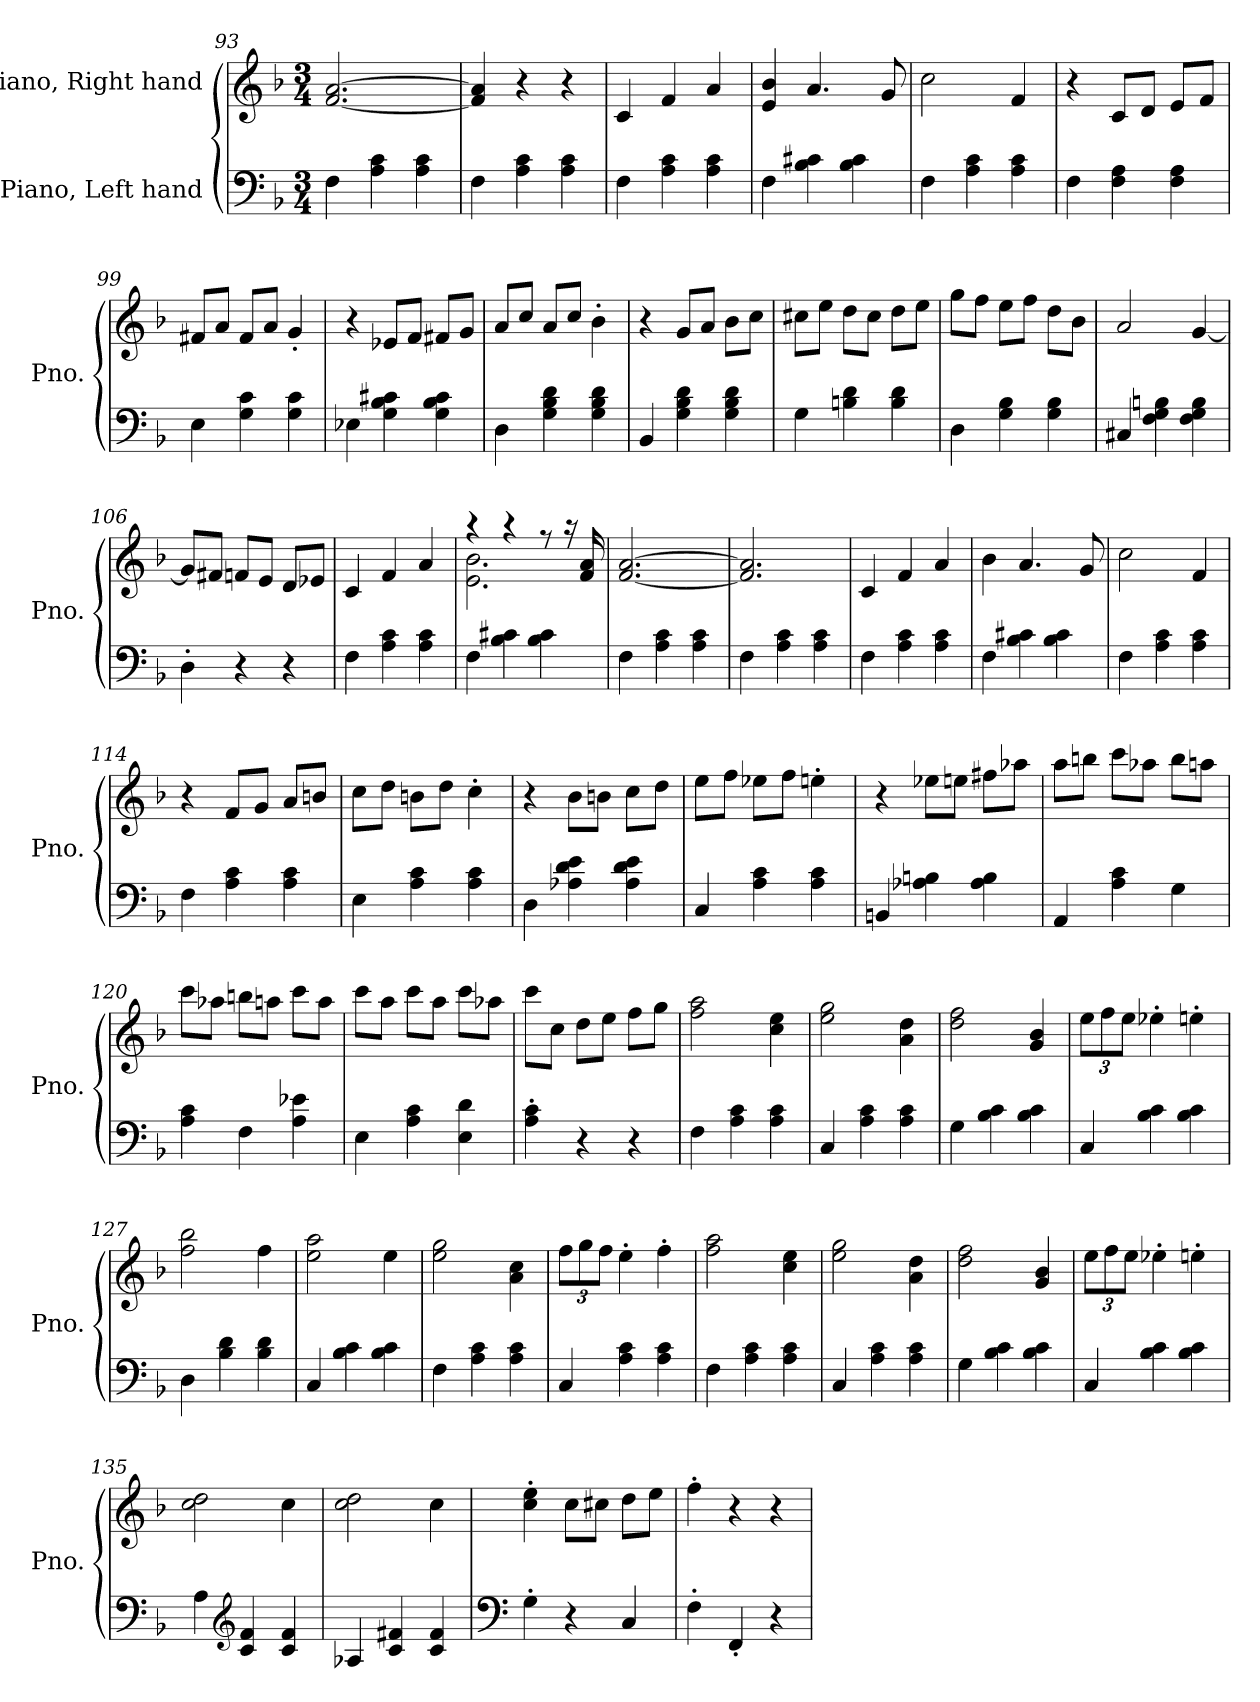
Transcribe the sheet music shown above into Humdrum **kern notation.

**kern	**kern
*part2	*part1
*staff2	*staff1
*I"Piano, Left hand	*I"Piano, Right hand
*I'Pno.	*I'Pno.
*clefF4	*clefG2
*k[b-]	*k[b-]
*M3/4	*M3/4
=93	=93
4F\	[2.f/ [2.a/
4A\ 4c\	.
4A\ 4c\	.
=94	=94
4F\	4f/] 4a/]
4A\ 4c\	4r
4A\ 4c\	4r
=95	=95
4F\	4c/
4A\ 4c\	4f/
4A\ 4c\	4a/
=96	=96
4F\	4e/ 4b-/
4B-\ 4c#X\	4.a/
4B-\ 4c#\	.
.	8g/
!!LO:LB:g=z
=97	=97
4F\	2cc\
4A\ 4c\	.
4A\ 4c\	4f/
=98	=98
4F\	4r
4F\ 4A\	8c/L
.	8d/J
4F\ 4A\	8e/L
.	8f/J
=99	=99
4E\	8f#X/L
.	8a/J
4G\ 4c\	8f#/L
.	8a/J
4G\ 4c\	4g'/
=100	=100
4E-X\	4r
4G\ 4B-\ 4c#X\	8e-X/L
.	8f/J
4G\ 4B-\ 4c#\	8f#X/L
.	8g/J
=101	=101
4D\	8a/L
.	8cc/J
4G\ 4B-\ 4d\	8a/L
.	8cc/J
4G\ 4B-\ 4d\	4b-'\
=102	=102
4BB-/	4r
4G\ 4B-\ 4d\	8g/L
.	8a/J
4G\ 4B-\ 4d\	8b-\L
.	8cc\J
=103	=103
4G\	8cc#X\L
.	8ee\J
4Bn\ 4d\	8dd\L
.	8cc#\J
4B\ 4d\	8dd\L
.	8ee\J
!!LO:LB:g=z
=104	=104
4D\	8gg\L
.	8ff\J
4G\ 4B-\	8ee\L
.	8ff\J
4G\ 4B-\	8dd\L
.	8b-\J
=105	=105
4C#X/	2a/
4F\ 4G\ 4Bn\	.
4F\ 4G\ 4B\	[4g/
=106	=106
4D'\	8g/L]
.	8f#X/J
4r	8fn/L
.	8e/J
4r	8d/L
.	8e-X/J
=107	=107
4F\	4c/
4A\ 4c\	4f/
4A\ 4c\	4a/
=108	=108
*	*^
4F\	4r	2.e\ 2.b-\
4B-\ 4c#X\	4r	.
4B-\ 4c#\	8r	.
.	16r	.
.	16f/ 16a/	.
*	*v	*v
=109	=109
4F\	[2.f/ [2.a/
4A\ 4c\	.
4A\ 4c\	.
!!LO:LB:g=z
=110	=110
4F\	2.f/] 2.a/]
4A\ 4c\	.
4A\ 4c\	.
=111	=111
4F\	4c/
4A\ 4c\	4f/
4A\ 4c\	4a/
=112	=112
4F\	4b-\
4B-\ 4c#X\	4.a/
4B-\ 4c#\	.
.	8g/
=113	=113
4F\	2cc\
4A\ 4c\	.
4A\ 4c\	4f/
=114	=114
4F\	4r
4A\ 4c\	8f/L
.	8g/J
4A\ 4c\	8a/L
.	8bn/J
=115	=115
4E\	8cc\L
.	8dd\J
4A\ 4c\	8bn\L
.	8dd\J
4A\ 4c\	4cc'\
=116	=116
4D\	4r
4A-X\ 4d\ 4e\	8b-\L
.	8bn\J
4A-\ 4d\ 4e\	8cc\L
.	8dd\J
!!LO:LB:g=z
=117	=117
4C/	8ee\L
.	8ff\J
4A\ 4c\	8ee-X\L
.	8ff\J
4A\ 4c\	4een'\
=118	=118
4BBn/	4r
4A-X\ 4Bn\	8ee-X\L
.	8een\J
4A-\ 4B\	8ff#X\L
.	8aa-X\J
=119	=119
4AA/	8aa\L
.	8bbn\J
4A\ 4c\	8ccc\L
.	8aa-X\J
4G\	8bb\L
.	8aan\J
=120	=120
4A\ 4c\	8ccc\L
.	8aa-X\J
4F\	8bbn\L
.	8aan\J
4A\ 4e-X\	8ccc\L
.	8aa\J
!!LO:PB:g=z
=121	=121
4E\	8ccc\L
.	8aa\J
4A\ 4c\	8ccc\L
.	8aa\J
4E\ 4d\	8ccc\L
.	8aa-X\J
=122	=122
4A\' 4c\'	8ccc\L
.	8cc\J
4r	8dd\L
.	8ee\J
4r	8ff\L
.	8gg\J
=123	=123
4F\	2ff\ 2aa\
4A\ 4c\	.
4A\ 4c\	4cc\ 4ee\
=124	=124
4C/	2ee\ 2gg\
4A\ 4c\	.
4A\ 4c\	4a\ 4dd\
=125	=125
4G\	2dd\ 2ff\
4B-\ 4c\	.
4B-\ 4c\	4g/ 4b-/
=126	=126
*	*Xbrackettup
4C/	12ee\L
.	12ff\
.	12ee\J
4B-\ 4c\	4ee-X'\
4B-\ 4c\	4een'\
=127	=127
4D\	2ff\ 2bb-\
4B-\ 4d\	.
4B-\ 4d\	4ff\
!!LO:LB:g=z
=128	=128
4C/	2ee\ 2aa\
4B-\ 4c\	.
4B-\ 4c\	4ee\
=129	=129
4F\	2ee\ 2gg\
4A\ 4c\	.
4A\ 4c\	4a\ 4cc\
=130	=130
4C/	12ff\L
.	12gg\
.	12ff\J
4A\ 4c\	4ee'\
4A\ 4c\	4ff'\
=131	=131
4F\	2ff\ 2aa\
4A\ 4c\	.
4A\ 4c\	4cc\ 4ee\
=132	=132
4C/	2ee\ 2gg\
4A\ 4c\	.
4A\ 4c\	4a\ 4dd\
=133	=133
4G\	2dd\ 2ff\
4B-\ 4c\	.
4B-\ 4c\	4g/ 4b-/
=134	=134
4C/	12ee\L
.	12ff\
.	12ee\J
4B-\ 4c\	4ee-X'\
4B-\ 4c\	4een'\
!!LO:LB:g=z
=135	=135
4A\	2cc\ 2dd\
*clefG2	*
4c/ 4f/	.
4c/ 4f/	4cc\
=136	=136
4A-X/	2cc\ 2dd\
4c/ 4f#X/	.
4c/ 4f#/	4cc\
=137	=137
*clefF4	*
4G'\	4cc\' 4ee\'
4r	8cc\L
.	8cc#X\J
4C/	8dd\L
.	8ee\J
=138	=138
4F'\	4ff'\
4FF'/	4r
4r	4r
=	=
*-	*-
